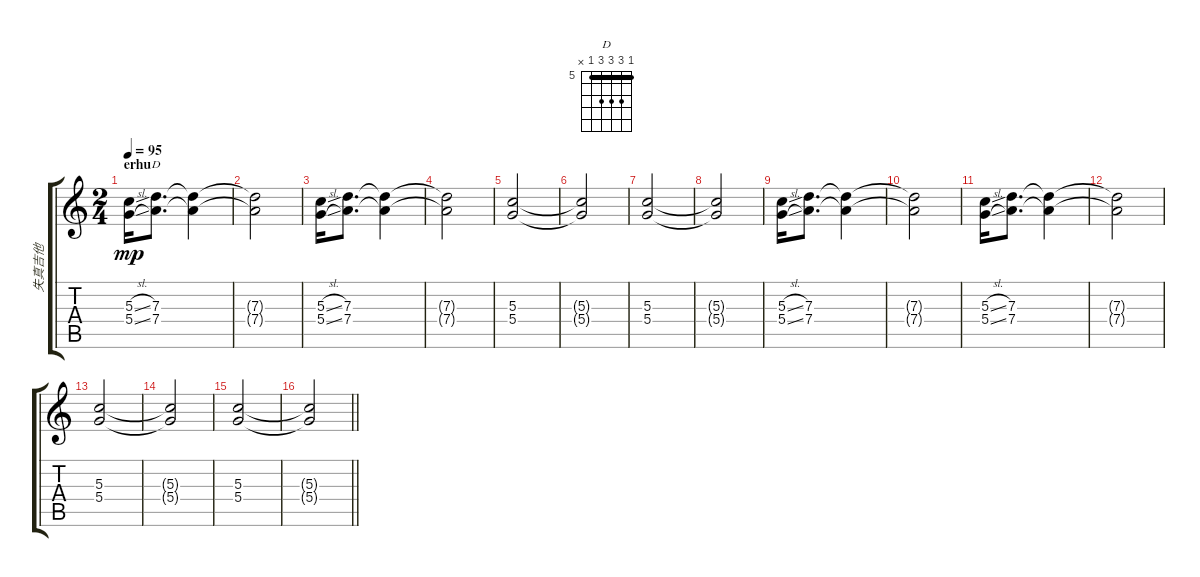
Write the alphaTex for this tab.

\track ("失真吉他" "失真吉他") {instrument overdrivenguitar}
\staff {score tabs}
\tuning (E4 B3 G3 D3 A2 E2) {hide}
\chord ("D" 5 7 7 7 5 x) {firstfret 5 barre 5}
\ts (2 4)
\section ("" "erhu")
\tempo 95
\clef g2
\ks c
(5.3{sl} 5.4{sl}).16{dy mp} (7.3 7.4).8{d ch "D"} (7.3{t} 7.4{t}).4 |
(7.3{t} 7.4{t}).2 |
(5.3{sl} 5.4{sl}).16 (7.3 7.4).8{d} (7.3{t} 7.4{t}).4 |
(7.3{t} 7.4{t}).2 |
(5.3 5.4).2 |
(5.3{t} 5.4{t}).2 |
(5.3 5.4).2 |
(5.3{t} 5.4{t}).2 |
(5.3{sl} 5.4{sl}).16 (7.3 7.4).8{d} (7.3{t} 7.4{t}).4 |
(7.3{t} 7.4{t}).2 |
(5.3{sl} 5.4{sl}).16 (7.3 7.4).8{d} (7.3{t} 7.4{t}).4 |
(7.3{t} 7.4{t}).2 |
(5.3 5.4).2 |
(5.3{t} 5.4{t}).2 |
(5.3 5.4).2 |
\barLineRight lightlight
(5.3{t} 5.4{t}).2
